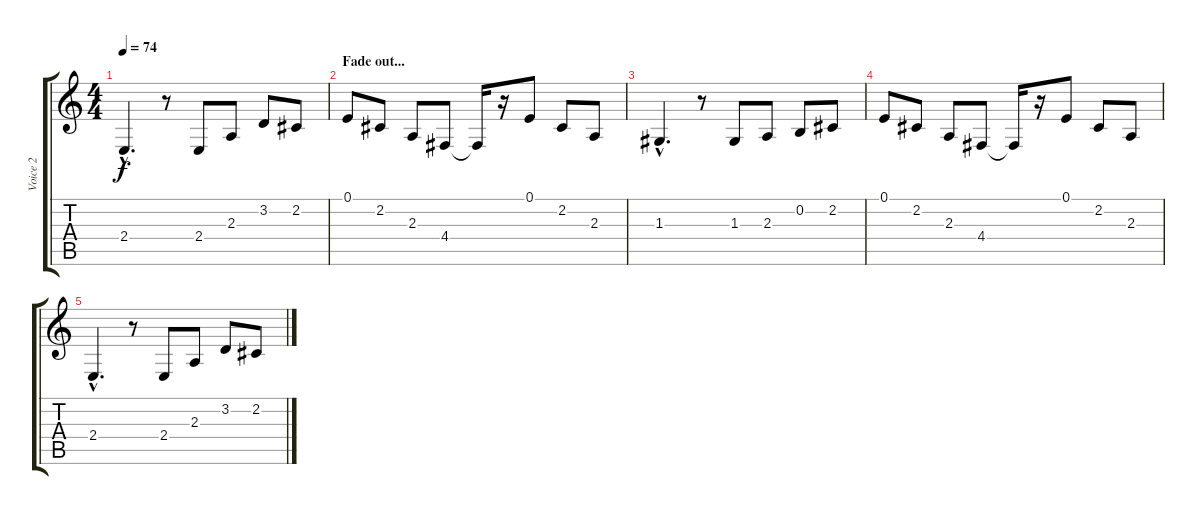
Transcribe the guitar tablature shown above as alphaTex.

\track ("Voice 2 " "Voice 2 ") {instrument altosax}
\staff {score tabs}
\tuning (E4 B3 G3 D3 A2 E2) {hide}
\ts (4 4)
\tempo 74
\clef g2
\ks c
2.4{hac}.4{d dy f} r.8 2.4.8 2.3.8 3.2.8 2.2.8 |
\section ("" "Fade out...")
0.1.8 2.2.8 2.3.8 4.4.8 4.4{t}.16 r.16 0.1.8 2.2.8 2.3.8 |
1.3{hac}.4{d} r.8 1.3.8 2.3.8 0.2.8 2.2.8 |
0.1.8 2.2.8 2.3.8 4.4.8 4.4{t}.16 r.16 0.1.8 2.2.8 2.3.8 |
2.4{hac}.4{d} r.8 2.4.8 2.3.8 3.2.8 2.2.8
